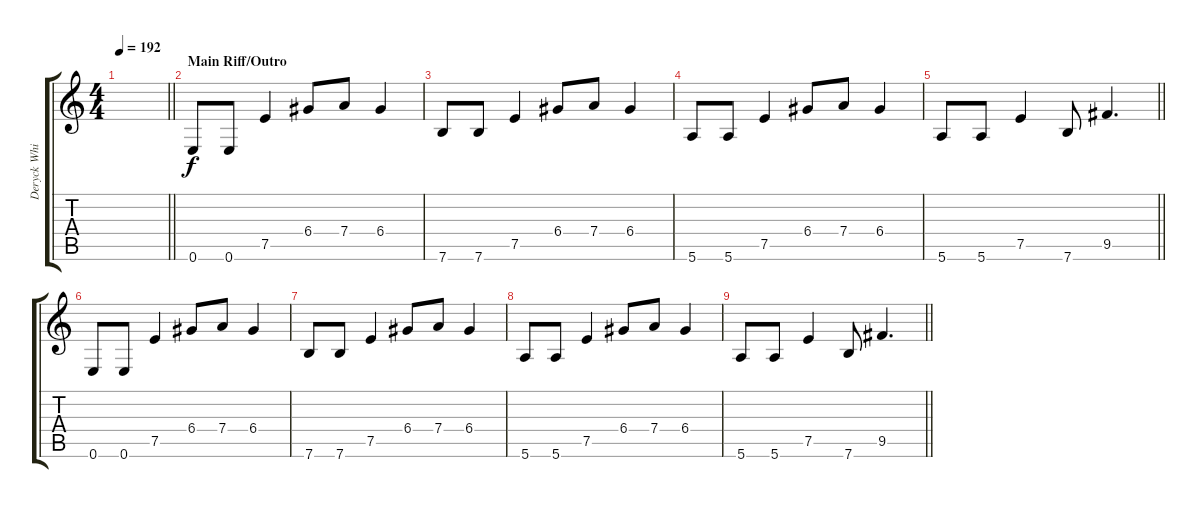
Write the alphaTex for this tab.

\track ("Deryck Whibley Lead" "Deryck Whi") {instrument electricguitarclean}
\staff {score tabs}
\tuning (E4 B3 G3 D3 A2 E2) {hide}
\ts (4 4)
\tempo 192
\clef g2
\barLineRight lightlight
\ks c
|
\section ("" "Main Riff/Outro")
0.6.8{volume 14} 0.6.8 7.5.4 6.4.8 7.4.8 6.4.4 |
7.6.8 7.6.8 7.5.4 6.4.8 7.4.8 6.4.4 |
5.6.8 5.6.8 7.5.4 6.4.8 7.4.8 6.4.4 |
\barLineRight lightlight
5.6.8 5.6.8 7.5.4 7.6.8 9.5.4{d} |
0.6.8{volume 14} 0.6.8 7.5.4 6.4.8 7.4.8 6.4.4 |
7.6.8 7.6.8 7.5.4 6.4.8 7.4.8 6.4.4 |
5.6.8 5.6.8 7.5.4 6.4.8 7.4.8 6.4.4 |
\barLineRight lightlight
5.6.8 5.6.8 7.5.4 7.6.8 9.5.4{d}
